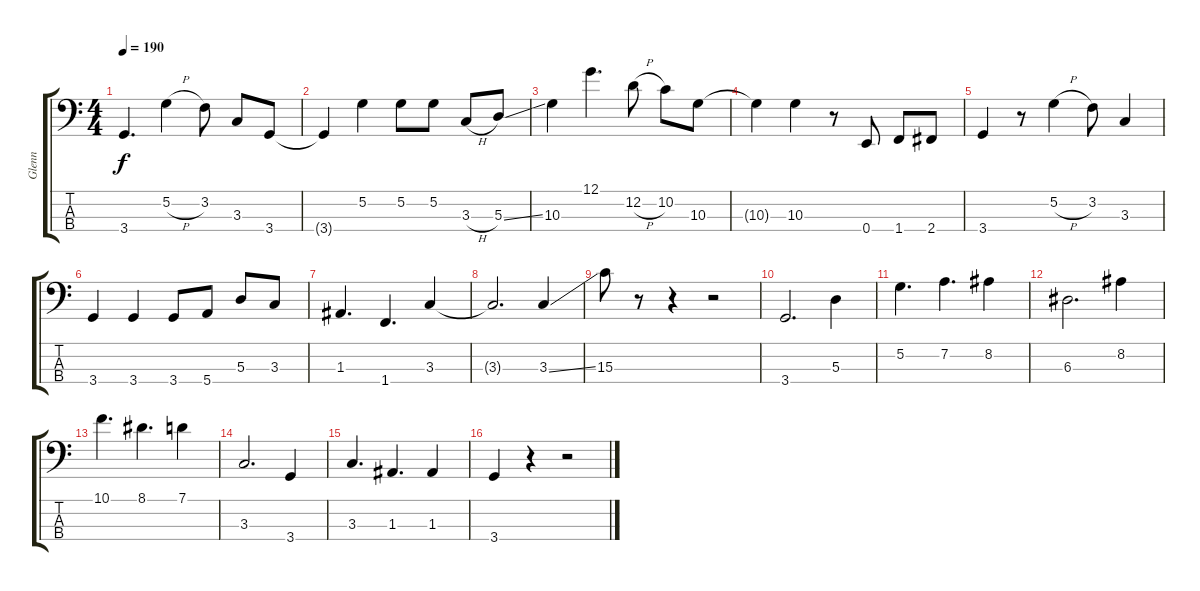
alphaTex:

\track ("Glenn" "Glenn") {instrument electricbasspick}
\staff {score tabs}
\tuning (G2 D2 A1 E1) {hide}
\ts (4 4)
\tempo 190
\clef f4
\ks c
3.4.4{d dy f} 5.2{h}.4 3.2.8 3.3.8 3.4.8 |
3.4{t}.4 5.2.4 5.2.8 5.2.8 3.3{h}.8 5.3{ss}.8 |
10.3.4 12.1.4{d} 12.2{h}.8 10.2.8 10.3.8 |
10.3{t}.4 10.3.4 r.8 0.4.8 1.4.8 2.4.8 |
3.4.4 r.8 5.2{h}.4 3.2.8 3.3.4 |
3.4.4 3.4.4 3.4.8 5.4.8 5.3.8 3.3.8 |
1.3.4{d} 1.4.4{d} 3.3.4 |
3.3{t}.2{d} 3.3{ss}.4 |
15.3.8 r.8 r.4 r.2 |
3.4.2{d} 5.3.4 |
5.2.4{d} 7.2.4{d} 8.2.4 |
6.3.2{d} 8.2.4 |
10.1.4{d} 8.1.4{d} 7.1.4 |
3.3.2{d} 3.4.4 |
3.3.4{d} 1.3.4{d} 1.3.4 |
3.4.4 r.4 r.2
